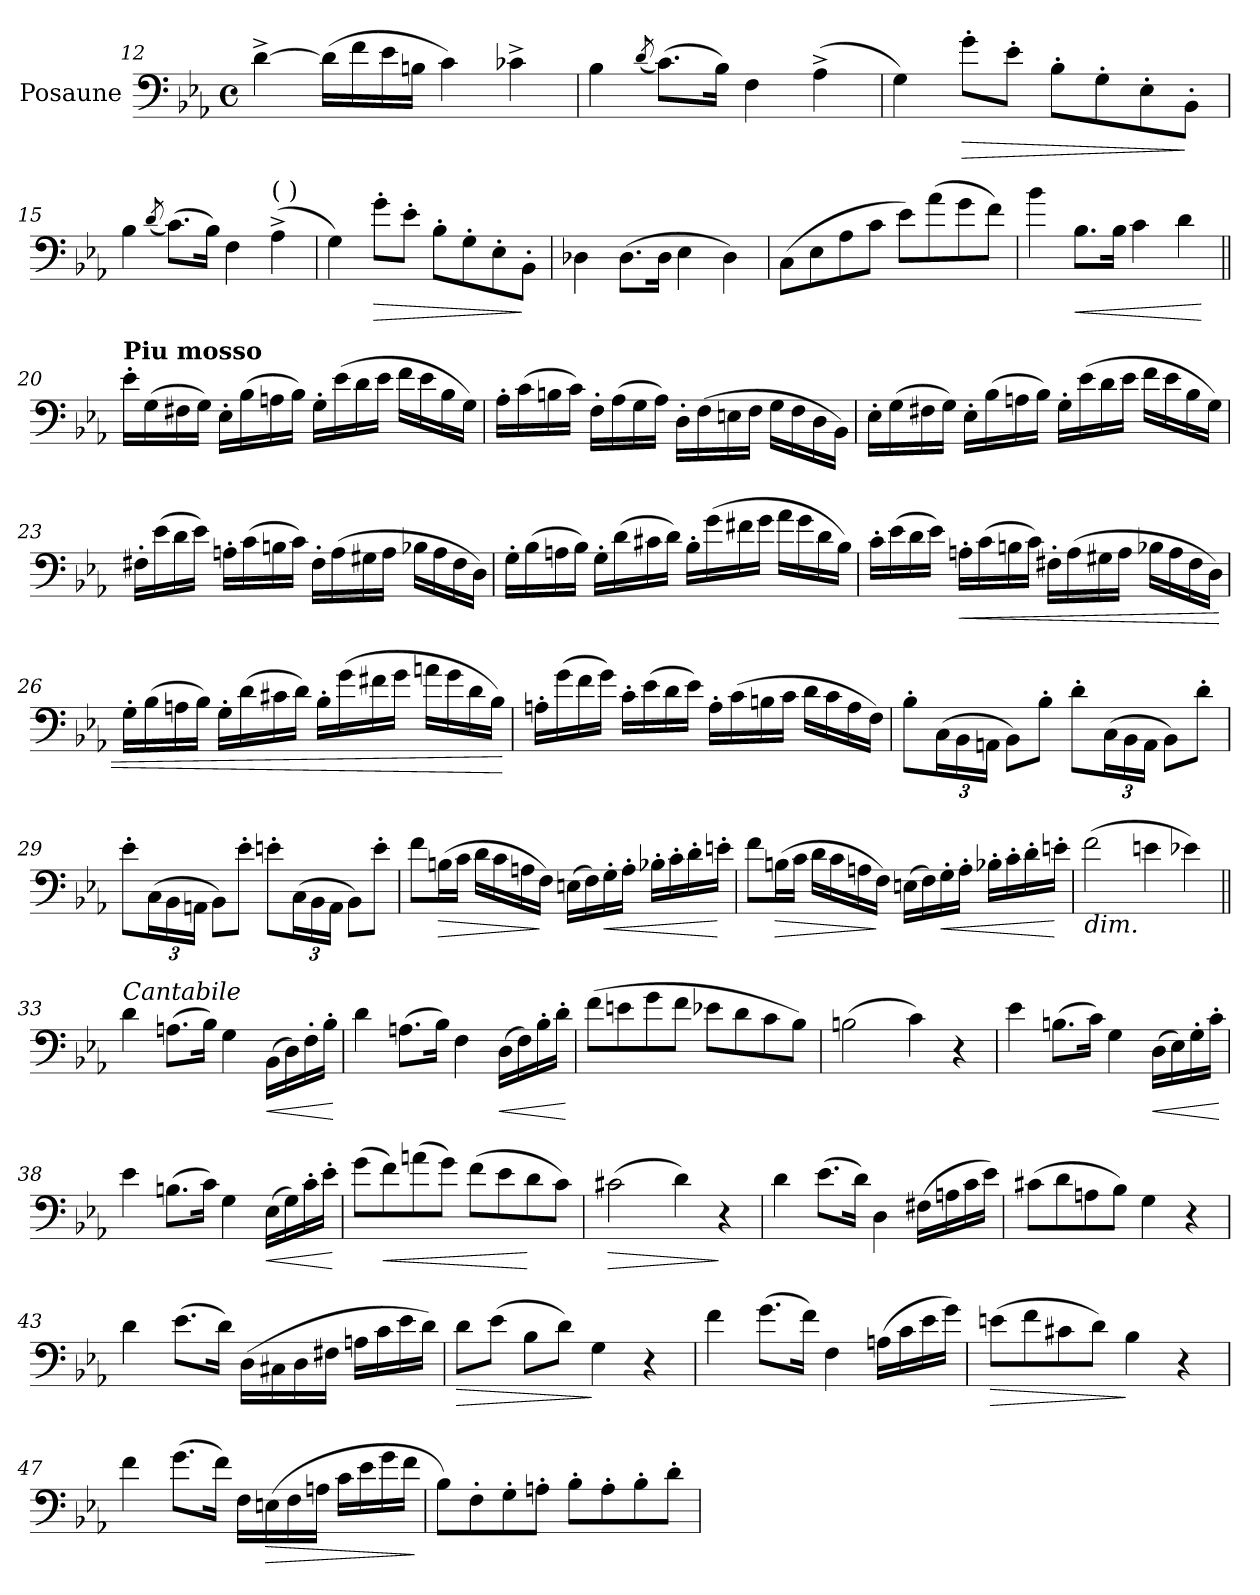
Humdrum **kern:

**kern	**dynam
*part1	*part1
*staff1	*staff1
*I"Posaune	*
*I'Psn.	*
!!LO:LB:g=z
*clefF4	*
*k[b-e-a-]	*
*M4/4	*
*met(c)	*
=12	=12
[4d^\	.
(>16d\LL]	.
16f\	.
16e-\	.
16Bn\JJ	.
4c\)	.
4c-X^\	.
=13	=13
4B-\	.
(<8qd/	.
(>8.c\L)	.
16B-\Jk)	.
4F\	.
(>4A-^\	.
=14	=14
4G\)	.
!	!LO:HP:b
8g'\L	>
8e-'\J	.
8B-'\L	.
8G'\	.
8E-'\	.
8BB-'\J	]
=15	=15
4B-\	.
(<8qd/	.
(>8.c\L)	.
16B-\Jk)	.
4F\	.
!LO:TX:a:t=(            )	!
(>4A-^\	.
=16	=16
4G\)	.
!	!LO:HP:b
8g'\L	>
8e-'\J	.
8B-'\L	.
8G'\	.
8E-'\	.
8BB-'\J	]
!!LO:PB:g=z
=17	=17
4D-X\	.
(>8.D-\L	.
16D-\Jk	.
4E-\	.
4D-\)	.
=18	=18
(>8C\L	.
8E-\	.
8A-\	.
8c\J	.
8e-\L)	.
(>8a-\	.
8g\	.
8f\J)	.
=19	=19
4b-\	.
!	!LO:HP:b
8.B-\L	<
16B-\Jk	.
4c\	.
4d\	.
.	[
=20||	=20||
*MM112	*
!LO:TX:a:B:t=Piu mosso	!
16e-'\LL	.
(>16G\	.
16F#X\	.
16G\JJ)	.
16E-'\LL	.
(>16B-\	.
16An\	.
16B-\JJ)	.
16G'\LL	.
(>16e-\	.
16d\	.
16e-\JJ	.
16f\LL	.
16e-\	.
16B-\	.
16G\JJ)	.
!!LO:LB:g=z
=21	=21
16A-'\LL	.
(>16c\	.
16Bn\	.
16c\JJ)	.
16F'\LL	.
(>16A-\	.
16G\	.
16A-\JJ)	.
16D'\LL	.
(>16F\	.
16En\	.
16F\JJ	.
16G\LL	.
16F\	.
16D\	.
16BB-\JJ)	.
=22	=22
16E-'\LL	.
(>16G\	.
16F#X\	.
16G\JJ)	.
16E-'\LL	.
(>16B-\	.
16An\	.
16B-\JJ)	.
16G'\LL	.
(>16e-\	.
16d\	.
16e-\JJ	.
16f\LL	.
16e-\	.
16B-\	.
16G\JJ)	.
!!LO:LB:g=z
=23	=23
16F#X'\LL	.
(>16e-\	.
16d\	.
16e-\JJ)	.
16An'\LL	.
(>16c\	.
16Bn\	.
16c\JJ)	.
16F#'\LL	.
(>16A\	.
16G#X\	.
16A\JJ	.
16B-X\LL	.
16A\	.
16F#\	.
16D\JJ)	.
=24	=24
16G'\LL	.
(>16B-\	.
16An\	.
16B-\JJ)	.
16G'\LL	.
(>16d\	.
16c#X\	.
16d\JJ)	.
16B-'\LL	.
(>16g\	.
16f#X\	.
16g\JJ	.
16a-\LL	.
16g\	.
16d\	.
16B-\JJ)	.
!!LO:LB:g=z
=25	=25
16c'\LL	.
(>16e-\	.
16d\	.
16e-\JJ)	.
!	!LO:HP:b
16An'\LL	<
(>16c\	.
16Bn\	.
16c\JJ)	.
16F#X'\LL	.
(>16A\	.
16G#X\	.
16A\JJ	.
16B-X\LL	.
16A\	.
16F#\	.
16D\JJ)	.
=26	=26
16G'\LL	.
(>16B-\	.
16An\	.
16B-\JJ)	.
16G'\LL	.
(>16d\	.
16c#X\	.
16d\JJ)	.
16B-'\LL	.
(>16g\	.
16f#X\	.
16g\JJ	.
16an\LL	.
16g\	.
16d\	.
16B-\JJ)	.
.	[
!!LO:LB:g=z
=27	=27
16An'\LL	.
(>16g\	.
16f\	.
16g\JJ)	.
16c'\LL	.
(>16e-\	.
16d\	.
16e-\JJ)	.
16A'\LL	.
(>16c\	.
16Bn\	.
16c\JJ	.
16d\LL	.
16c\	.
16A\	.
16F\JJ)	.
=28	=28
8B-'\L	.
*Xbrackettup	*
(>24C\L	.
24BB-\	.
24AAn\JJ	.
8BB-\L)	.
8B-'\J	.
8d'\L	.
(>24C\L	.
24BB-\	.
24AA\JJ	.
8BB-\L)	.
8d'\J	.
=29	=29
8e-'\L	.
(>24C\L	.
24BB-\	.
24AAn\JJ	.
8BB-\L)	.
8e-'\J	.
8en'\L	.
(>24C\L	.
24BB-\	.
24AA\JJ	.
8BB-\L)	.
8e'\J	.
!!LO:LB:g=z
=30	=30
8f\L	.
!	!LO:HP:b
(>16Bn\L	>
16c\JJ	.
16d\LL	.
16c\	.
16An\	.
16F\JJ)	]
(>16En\LL	.
16F\)	.
!	!LO:HP:b
16G'\	<
16A'\JJ	.
16B-X'\LL	.
16c'\	.
16d'\	.
16en'\JJ	[
=31	=31
8f\L	.
!	!LO:HP:b
(>16Bn\L	>
16c\JJ	.
16d\LL	.
16c\	.
16An\	.
16F\JJ)	]
(>16En\LL	.
16F\)	.
!	!LO:HP:b
16G'\	<
16A'\JJ	.
16B-X'\LL	.
16c'\	.
16d'\	.
16en'\JJ	[
=32	=32
!LO:TX:b:i:t=dim.	!
(>2f\	.
4en\	.
4e-X\)	.
!!LO:LB:g=z
=33||	=33||
*MM96	*
!LO:TX:a:i:t=Cantabile	!
4d\	.
(>8.An\L	.
16B-\Jk)	.
4G\	.
!	!LO:HP:b
(>16BB-\LL	<
16D\)	.
16F'\	.
16B-'\JJ	.
.	[
=34	=34
4d\	.
(>8.An\L	.
16B-\Jk)	.
4F\	.
!	!LO:HP:b
(>16D\LL	<
16F\)	.
16B-'\	.
16d'\JJ	.
.	[
=35	=35
(>8f\L	.
8en\	.
8g\	.
8f\J	.
8e-X\L	.
8d\	.
8c\	.
8B-\J)	.
=36	=36
(>2Bn\	.
4c\)	.
4r	.
=37	=37
4e-\	.
(>8.Bn\L	.
16c\Jk)	.
4G\	.
!	!LO:HP:b
(>16D\LL	<
16E-\)	.
16G'\	.
16c'\JJ	.
.	[
!!LO:LB:g=z
=38	=38
4e-\	.
(>8.Bn\L	.
16c\Jk)	.
4G\	.
!	!LO:HP:b
(>16E-\LL	<
16G\)	.
16c'\	.
16e-'\JJ	.
.	[
=39	=39
(>8g\L	.
!	!LO:HP:b
8f\)	<
(>8an\	.
8g\J)	.
(>8f\L	.
8e-\	.
8d\	[
8c\J)	.
=40	=40
!	!LO:HP:b
(>2c#X\	>
4d\)	.
4r	]
=41	=41
4d\	.
(>8.e-\L	.
16d\Jk)	.
4D\	.
(>16F#X\LL	.
16An\	.
16c\	.
16e-\JJ)	.
=42	=42
(>8c#X\L	.
8d\	.
8An\	.
8B-\J)	.
4G\	.
4r	.
!!LO:LB:g=z
=43	=43
4d\	.
(>8.e-\L	.
16d\Jk)	.
(>16D\LL	.
16C#X\	.
16D\	.
16F#X\JJ	.
16An\LL	.
16c\	.
16e-\	.
16d\JJ)	.
=44	=44
!	!LO:HP:b
8d\L	>
(>8e-\J	.
8B-\L	.
8d\J)	.
4G\	]
4r	.
=45	=45
4f\	.
(>8.g\L	.
16f\Jk)	.
4F\	.
(>16An\LL	.
16c\	.
16e-\	.
16g\JJ)	.
=46	=46
!	!LO:HP:b
(>8en\L	>
8f\	.
8c#X\	.
8d\J)	.
4B-\	]
4r	.
!!LO:LB:g=z
=47	=47
4f\	.
(>8.g\L	.
16f\Jk)	.
16F\LL	.
!	!LO:HP:b
(>16En\	>
16F\	.
16An\JJ	.
16c\LL	.
16e-\	.
16g\	.
16f\JJ	.
.	]
=48	=48
8B-\L)	.
8F'\	.
8G'\	.
8An'\J	.
8B-'\L	.
8A'\	.
8B-'\	.
8d'\J	.
=	=
*-	*-
